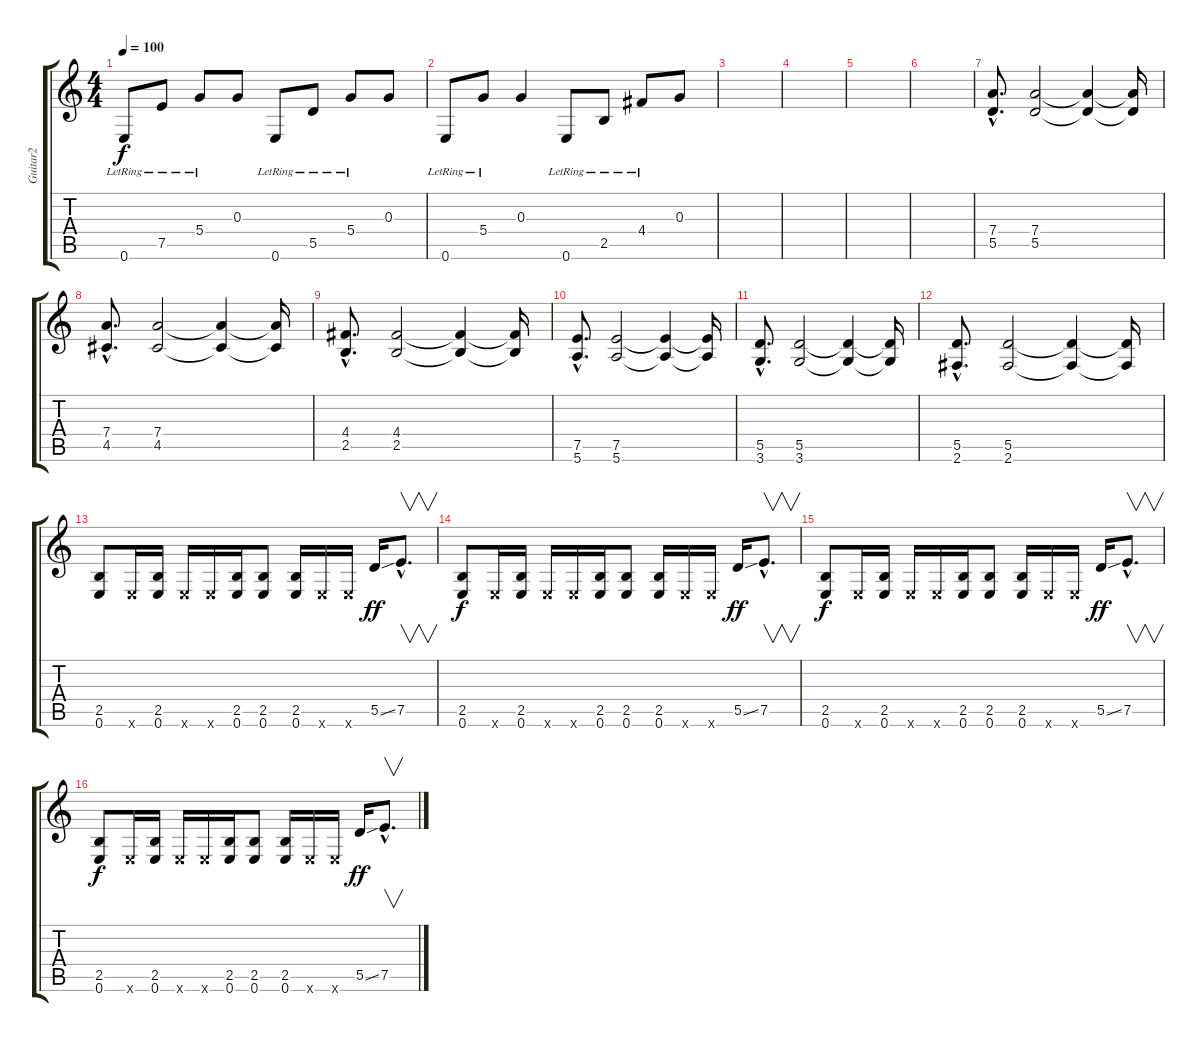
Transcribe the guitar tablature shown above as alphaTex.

\track ("Guitar2" "Guitar2") {instrument overdrivenguitar}
\staff {score tabs}
\tuning (E4 B3 G3 D3 A2 E2) {hide}
\ts (4 4)
\tempo 100
\clef g2
\ks c
0.6{lr}.8{dy f instrument acousticguitarsteel} 7.5{lr}.8 5.4{lr}.8 0.3.8 0.6{lr}.8 5.5{lr}.8 5.4{lr}.8 0.3.8 |
0.6{lr}.8 5.4{lr}.8 0.3.4 0.6{lr}.8 2.5{lr}.8 4.4{lr}.8 0.3.8 |
|
|
|
|
(7.4{hac} 5.5{hac}).8{d instrument overdrivenguitar} (7.4 5.5).2 (7.4{t} 5.5{t}).4 (7.4{t} 5.5{t}).16 |
(7.4{hac} 4.5{hac}).8{d} (7.4 4.5).2 (7.4{t} 4.5{t}).4 (7.4{t} 4.5{t}).16 |
(4.4{hac} 2.5{hac}).8{d} (4.4 2.5).2 (4.4{t} 2.5{t}).4 (4.4{t} 2.5{t}).16 |
(7.5{hac} 5.6{hac}).8{d} (7.5 5.6).2 (7.5{t} 5.6{t}).4 (7.5{t} 5.6{t}).16 |
(5.5{hac} 3.6{hac}).8{d} (5.5 3.6).2 (5.5{t} 3.6{t}).4 (5.5{t} 3.6{t}).16 |
(5.5{hac} 2.6{hac}).8{d} (5.5 2.6).2 (5.5{t} 2.6{t}).4 (5.5{t} 2.6{t}).16 |
(2.5 0.6).8{instrument distortionguitar} 0.6{x}.16 (2.5 0.6).16 0.6{x}.16 0.6{x}.16 (2.5 0.6).16 (2.5 0.6).8 (2.5 0.6).16 0.6{x}.16 0.6{x}.16 5.5{ss}.16{dy ff} 7.5{hac}.8{v d} |
(2.5 0.6).8{dy f instrument distortionguitar} 0.6{x}.16 (2.5 0.6).16 0.6{x}.16 0.6{x}.16 (2.5 0.6).16 (2.5 0.6).8 (2.5 0.6).16 0.6{x}.16 0.6{x}.16 5.5{ss}.16{dy ff} 7.5{hac}.8{v d} |
(2.5 0.6).8{dy f instrument distortionguitar} 0.6{x}.16 (2.5 0.6).16 0.6{x}.16 0.6{x}.16 (2.5 0.6).16 (2.5 0.6).8 (2.5 0.6).16 0.6{x}.16 0.6{x}.16 5.5{ss}.16{dy ff} 7.5{hac}.8{v d} |
(2.5 0.6).8{dy f instrument distortionguitar} 0.6{x}.16 (2.5 0.6).16 0.6{x}.16 0.6{x}.16 (2.5 0.6).16 (2.5 0.6).8 (2.5 0.6).16 0.6{x}.16 0.6{x}.16 5.5{ss}.16{dy ff} 7.5{hac}.8{v d}
